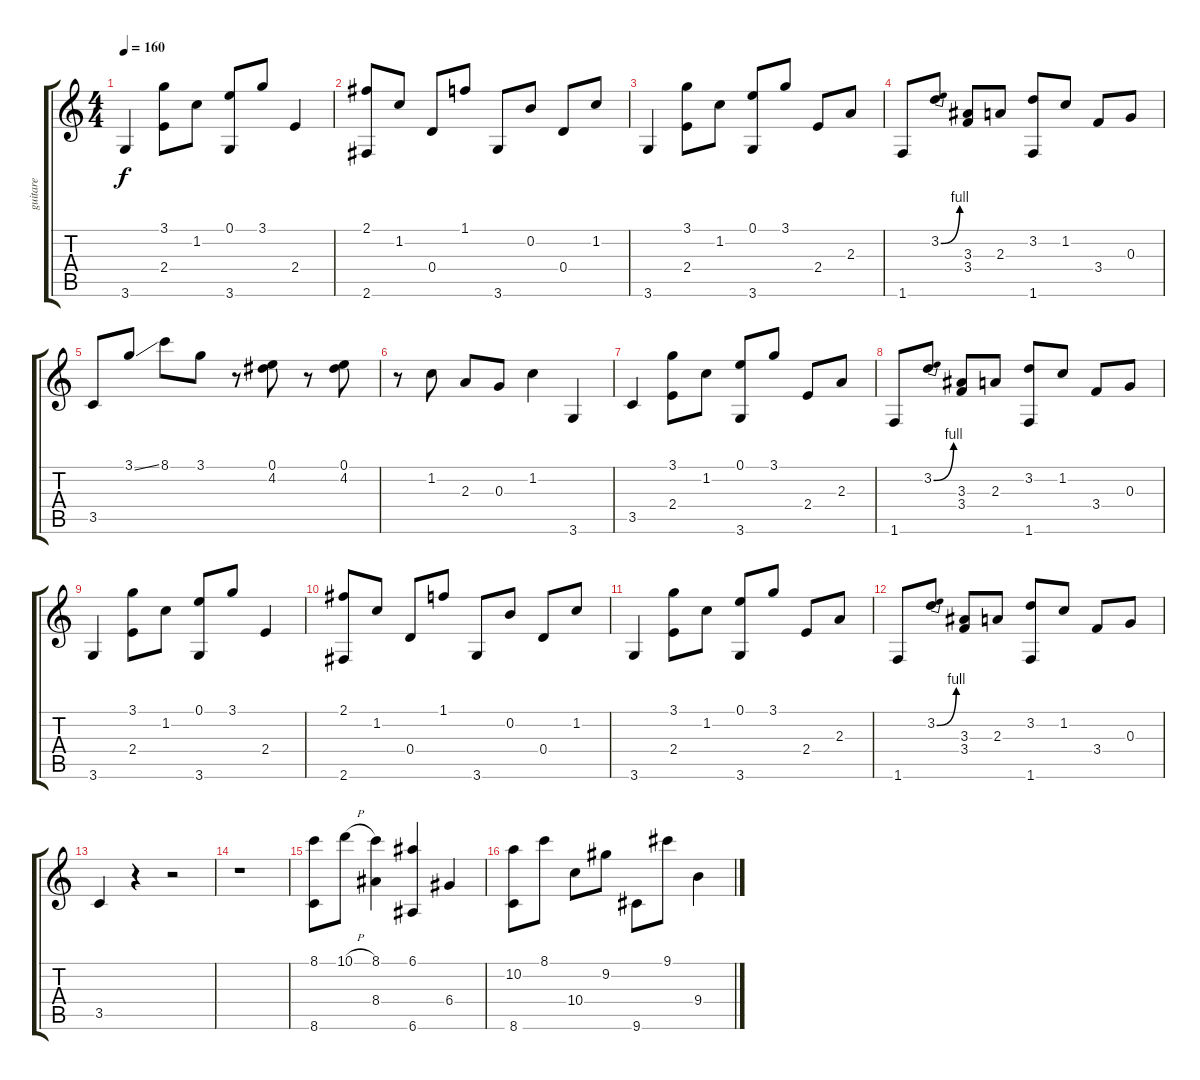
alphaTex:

\track ("guitare" "guitare") {instrument acousticguitarnylon}
\staff {score tabs}
\tuning (E4 B3 G3 D3 A2 E2) {hide}
\ts (4 4)
\tempo 160
\clef g2
\ks c
3.6.4{dy f} (3.1 2.4).8 1.2.8 (0.1 3.6).8 3.1.8 2.4.4 |
(2.1 2.6).8 1.2.8 0.4.8 1.1.8 3.6.8 0.2.8 0.4.8 1.2.8 |
3.6.4 (3.1 2.4).8 1.2.8 (0.1 3.6).8 3.1.8 2.4.8 2.3.8 |
1.6.8 3.2{be (bend 0 0 60 4)}.8 (3.3 3.4).8 2.3.8 (3.2 1.6).8 1.2.8 3.4.8 0.3.8 |
3.5.8 3.1{ss}.8 8.1.8 3.1.8 r.8 (0.1 4.2).8 r.8 (0.1 4.2).8 |
r.8 1.2.8 2.3.8 0.3.8 1.2.4 3.6.4 |
3.5.4 (3.1 2.4).8 1.2.8 (0.1 3.6).8 3.1.8 2.4.8 2.3.8 |
1.6.8 3.2{be (bend 0 0 60 4)}.8 (3.3 3.4).8 2.3.8 (3.2 1.6).8 1.2.8 3.4.8 0.3.8 |
3.6.4 (3.1 2.4).8 1.2.8 (0.1 3.6).8 3.1.8 2.4.4 |
(2.1 2.6).8 1.2.8 0.4.8 1.1.8 3.6.8 0.2.8 0.4.8 1.2.8 |
3.6.4 (3.1 2.4).8 1.2.8 (0.1 3.6).8 3.1.8 2.4.8 2.3.8 |
1.6.8 3.2{be (bend 0 0 60 4)}.8 (3.3 3.4).8 2.3.8 (3.2 1.6).8 1.2.8 3.4.8 0.3.8 |
3.5.4 r.4 r.2 |
r.1 |
(8.1 8.6).8 10.1{h}.8 (8.1 8.4).4 (6.1 6.6).4 6.4.4 |
(10.2 8.6).8 8.1.8 10.4.8 9.2.8 9.6.8 9.1.8 9.4.4
